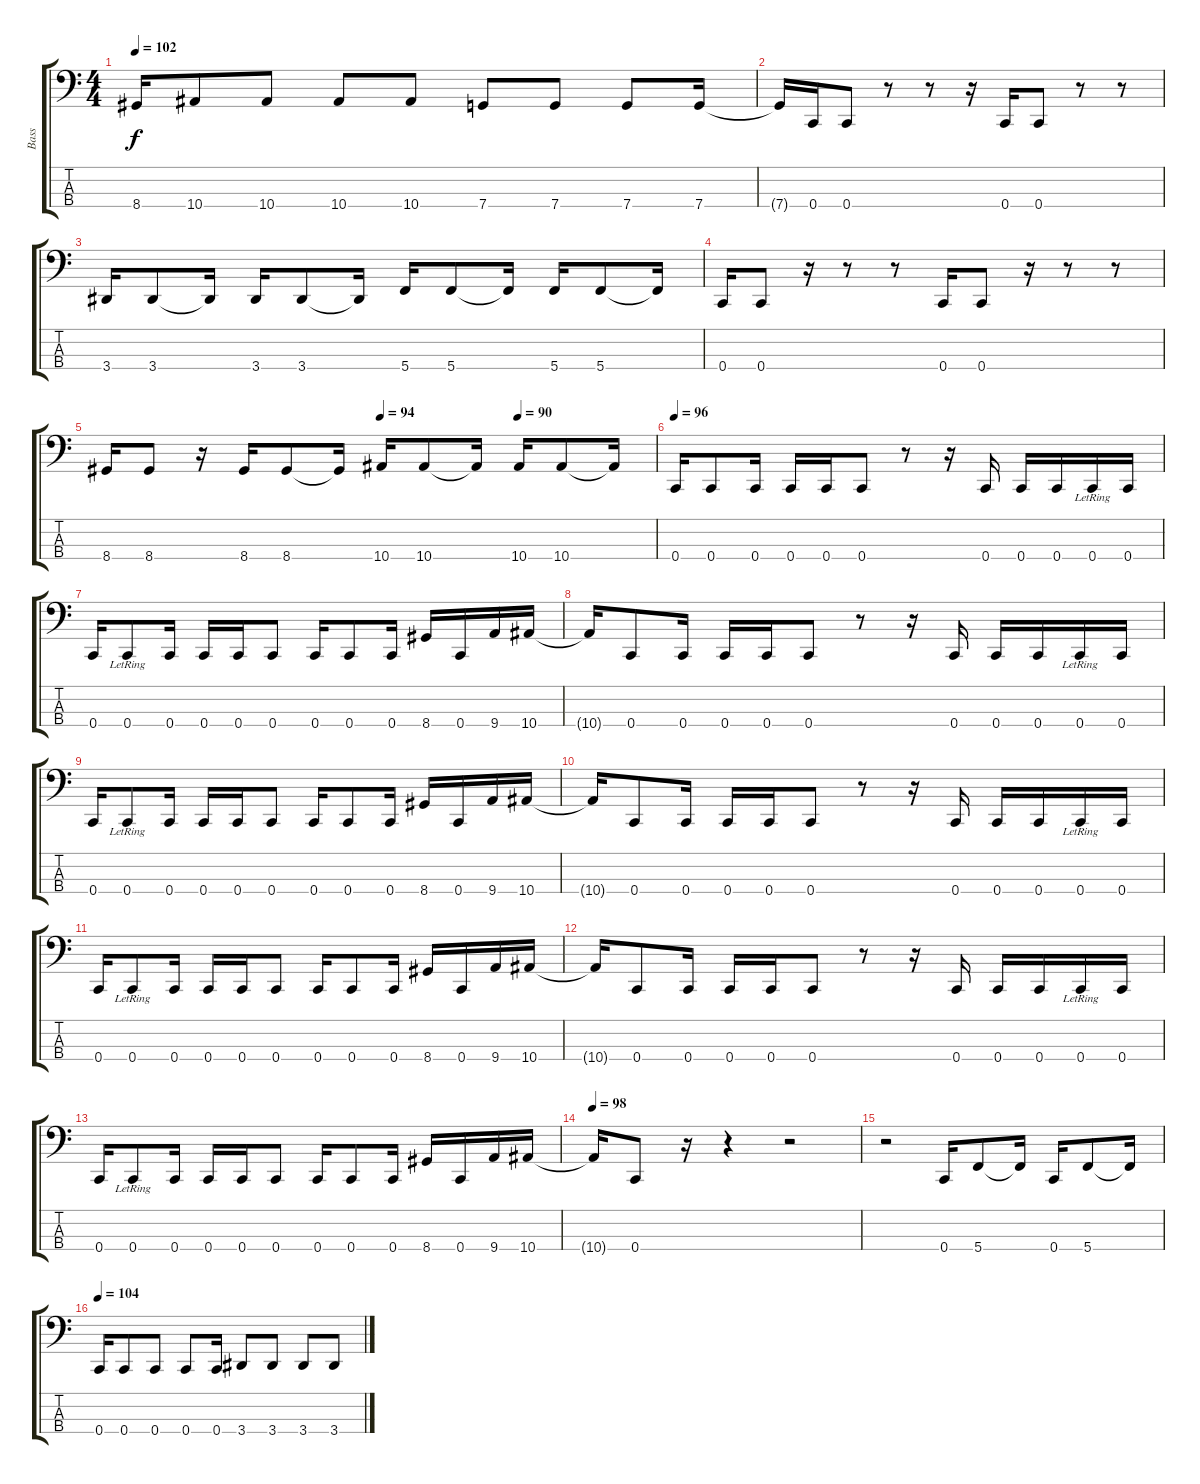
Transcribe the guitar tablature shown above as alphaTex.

\track ("Bass" "Bass") {instrument electricbassfinger}
\staff {score tabs}
\tuning (F2 C2 G1 C1) {hide}
\ts (4 4)
\tempo 102
\clef f4
\ks c
8.4{t}.16{dy f} 10.4.8 10.4.8 10.4.8 10.4.8 7.4.8 7.4.8 7.4.8 7.4.16 |
7.4{t}.16 0.4.16 0.4.8 r.8 r.8 r.16 0.4.16 0.4.8 r.8 r.8 |
3.4.16 3.4.8 3.4{t}.16 3.4.16 3.4.8 3.4{t}.16 5.4.16 5.4.8 5.4{t}.16 5.4.16 5.4.8 5.4{t}.16 |
0.4.16 0.4.8 r.16 r.8 r.8 0.4.16 0.4.8 r.16 r.8 r.8 |
\tempo (94 0.5)
\tempo (90 0.75)
8.4.16 8.4.8 r.16 8.4.16 8.4.8 8.4{t}.16 10.4.16 10.4.8 10.4{t}.16 10.4.16 10.4.8 10.4{t}.16 |
\tempo 96
0.4.16 0.4.8 0.4.16 0.4.16 0.4.16 0.4.8 r.8 r.16 0.4.16 0.4.16 0.4.16 0.4{lr}.16 0.4.16 |
0.4.16 0.4{lr}.8 0.4.16 0.4.16 0.4.16 0.4.8 0.4.16 0.4.8 0.4.16 8.4.16 0.4.16 9.4.16 10.4.16 |
10.4{t}.16 0.4.8 0.4.16 0.4.16 0.4.16 0.4.8 r.8 r.16 0.4.16 0.4.16 0.4.16 0.4{lr}.16 0.4.16 |
0.4.16 0.4{lr}.8 0.4.16 0.4.16 0.4.16 0.4.8 0.4.16 0.4.8 0.4.16 8.4.16 0.4.16 9.4.16 10.4.16 |
10.4{t}.16 0.4.8 0.4.16 0.4.16 0.4.16 0.4.8 r.8 r.16 0.4.16 0.4.16 0.4.16 0.4{lr}.16 0.4.16 |
0.4.16 0.4{lr}.8 0.4.16 0.4.16 0.4.16 0.4.8 0.4.16 0.4.8 0.4.16 8.4.16 0.4.16 9.4.16 10.4.16 |
10.4{t}.16 0.4.8 0.4.16 0.4.16 0.4.16 0.4.8 r.8 r.16 0.4.16 0.4.16 0.4.16 0.4{lr}.16 0.4.16 |
0.4.16 0.4{lr}.8 0.4.16 0.4.16 0.4.16 0.4.8 0.4.16 0.4.8 0.4.16 8.4.16 0.4.16 9.4.16 10.4.16 |
\tempo 98
10.4{t}.16 0.4.8 r.16 r.4 r.2 |
r.2 0.4.16 5.4.8 5.4{t}.16 0.4.16 5.4.8 5.4{t}.16 |
\tempo 104
0.4.16 0.4.8 0.4.8 0.4.8 0.4.16 3.4.8 3.4.8 3.4.8 3.4.8
